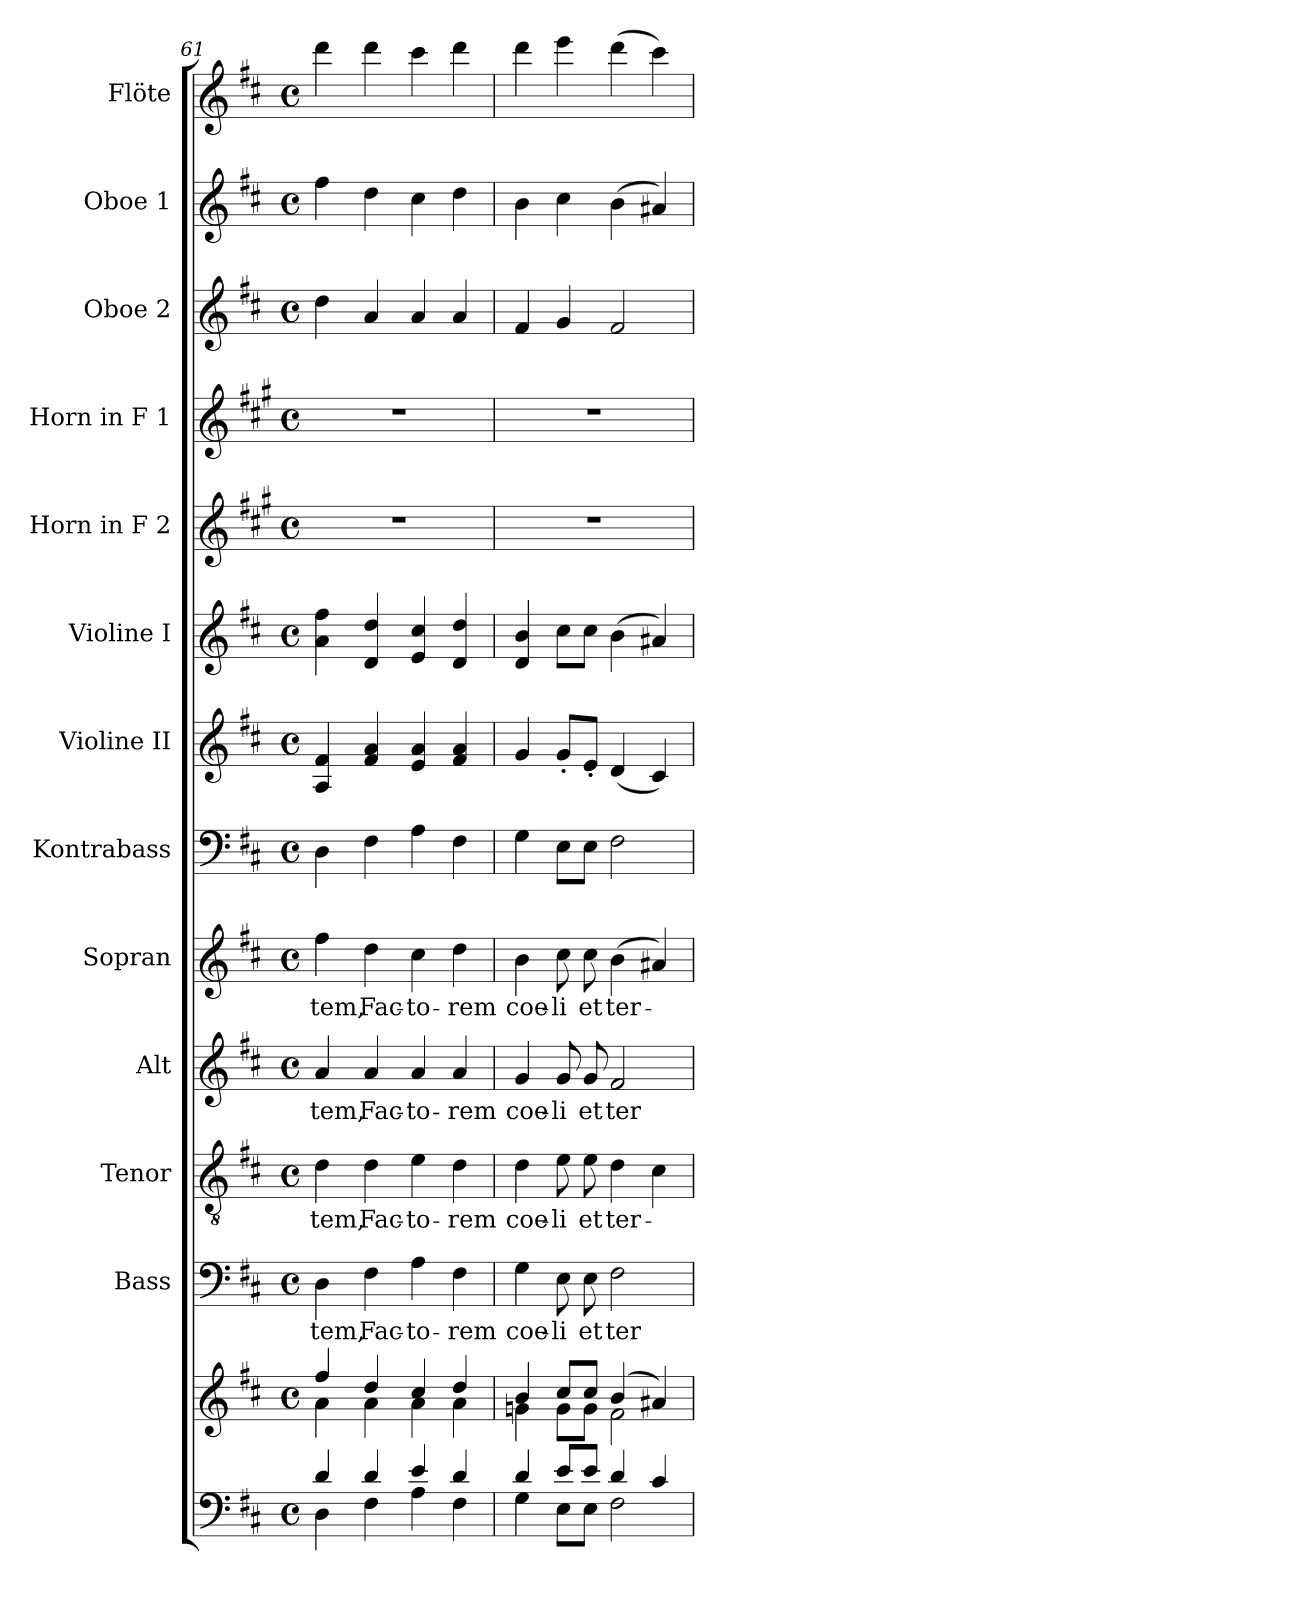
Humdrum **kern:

**kern	**kern	**kern	**text	**kern	**text	**kern	**text	**kern	**text	**kern	**kern	**kern	**kern	**kern	**kern	**kern	**kern
*part13	*part13	*part12	*part12	*part11	*part11	*part10	*part10	*part9	*part9	*part8	*part7	*part6	*part5	*part4	*part3	*part2	*part1
*staff14	*staff13	*staff12	*staff12	*staff11	*staff11	*staff10	*staff10	*staff9	*staff9	*staff8	*staff7	*staff6	*staff5	*staff4	*staff3	*staff2	*staff1
*	*	*I"Bass	*	*I"Tenor	*	*I"Alt	*	*I"Sopran	*	*I"Kontrabass	*I"Violine II	*I"Violine I	*I"Horn in F 2	*I"Horn in F 1	*I"Oboe 2	*I"Oboe 1	*I"Flöte
*	*	*I'B.	*	*I'T.	*	*I'A.	*	*I'S.	*	*I'Kb.	*I'Vl. II	*I'Vl. I	*	*	*I'Ob. 2	*I'Ob. 1	*I'Fl.
*clefF4	*clefG2	*clefF4	*	*clefGv2	*	*clefG2	*	*clefG2	*	*clefF4	*clefG2	*clefG2	*clefG2	*clefG2	*clefG2	*clefG2	*clefG2
*	*	*	*	*	*	*	*	*	*	*ITrd7c12	*	*	*ITrd4c7	*ITrd4c7	*	*	*
*k[f#c#]	*k[f#c#]	*k[f#c#]	*	*k[f#c#]	*	*k[f#c#]	*	*k[f#c#]	*	*k[f#c#]	*k[f#c#]	*k[f#c#]	*k[f#c#]	*k[f#c#]	*k[f#c#]	*k[f#c#]	*k[f#c#]
*D:	*D:	*D:	*	*D:	*	*D:	*	*D:	*	*D:	*D:	*D:	*D:	*D:	*D:	*D:	*D:
*M4/4	*M4/4	*M4/4	*	*M4/4	*	*M4/4	*	*M4/4	*	*M4/4	*M4/4	*M4/4	*M4/4	*M4/4	*M4/4	*M4/4	*M4/4
*met(c)	*met(c)	*met(c)	*	*met(c)	*	*met(c)	*	*met(c)	*	*met(c)	*met(c)	*met(c)	*met(c)	*met(c)	*met(c)	*met(c)	*met(c)
=61	=61	=61	=61	=61	=61	=61	=61	=61	=61	=61	=61	=61	=61	=61	=61	=61	=61
*^	*^	*	*	*	*	*	*	*	*	*	*	*	*	*	*	*	*
!	!	!	!	!	!LO:LY:b	!	!LO:LY:b	!	!LO:LY:b	!	!LO:LY:b	!	!	!	!	!	!	!	!
4d/	4D\	4ff#/	4a\	4D\	-tem,	4d\	-tem,	4a/	-tem,	4ff#\	-tem,	4DD\	4A/ 4f#/	4a\ 4ff#\	1r	1r	4dd\	4ff#\	4ddd\
!	!	!	!	!	!LO:LY:b	!	!LO:LY:b	!	!LO:LY:b	!	!LO:LY:b	!	!	!	!	!	!	!	!
4d/	4F#\	4dd/	4a\	4F#\	Fac-	4d\	Fac-	4a/	Fac-	4dd\	Fac-	4FF#\	4f#/ 4a/	4d/ 4dd/	.	.	4a/	4dd\	4ddd\
!	!	!	!	!	!LO:LY:b	!	!LO:LY:b	!	!LO:LY:b	!	!LO:LY:b	!	!	!	!	!	!	!	!
4e/	4A\	4cc#/	4a\	4A\	-to-	4e\	-to-	4a/	-to-	4cc#\	-to-	4AA\	4e/ 4a/	4e/ 4cc#/	.	.	4a/	4cc#\	4ccc#\
!	!	!	!	!	!LO:LY:b	!	!LO:LY:b	!	!LO:LY:b	!	!LO:LY:b	!	!	!	!	!	!	!	!
4d/	4F#\	4dd/	4a\	4F#\	-rem	4d\	-rem	4a/	-rem	4dd\	-rem	4FF#\	4f#/ 4a/	4d/ 4dd/	.	.	4a/	4dd\	4ddd\
=62	=62	=62	=62	=62	=62	=62	=62	=62	=62	=62	=62	=62	=62	=62	=62	=62	=62	=62	=62
!	!	!	!	!	!LO:LY:b	!	!LO:LY:b	!	!LO:LY:b	!	!LO:LY:b	!	!	!	!	!	!	!	!
4d/	4G\	4b/	4gn\	4G\	coe-	4d\	coe-	4g/	coe-	4b\	coe-	4GG\	4g/	4d/ 4b/	1r	1r	4f#/	4b\	4ddd\
!	!	!	!	!	!LO:LY:b	!	!LO:LY:b	!	!LO:LY:b	!	!LO:LY:b	!	!	!	!	!	!	!	!
8e/L	8E\L	8cc#/L	8g\L	8E\	-li	8e\	-li	8g/	-li	8cc#\	-li	8EE\L	8g'</L	8cc#\L	.	.	4g/	4cc#\	4eee\
!	!	!	!	!	!LO:LY:b	!	!LO:LY:b	!	!LO:LY:b	!	!LO:LY:b	!	!	!	!	!	!	!	!
8e/J	8E\J	8cc#/J	8g\J	8E\	et	8e\	et	8g/	et	8cc#\	et	8EE\J	8e'</J	8cc#\J	.	.	.	.	.
!	!	!	!	!	!LO:LY:b	!	!LO:LY:b	!	!LO:LY:b	!	!LO:LY:b	!	!	!	!	!	!	!	!
4d/	2F#\	(4b/	2f#\	2F#\	ter-	4d\	ter-	2f#/	ter-	(>4b\	ter-	2FF#\	(<4d/	(>4b\	.	.	2f#/	(>4b\	(>4ddd\
4c#/	.	4a#X/)	.	.	.	4c#\	.	.	.	4a#X/)	.	.	4c#/)	4a#X/)	.	.	.	4a#X/)	4ccc#\)
*v	*v	*	*	*	*	*	*	*	*	*	*	*	*	*	*	*	*	*	*
*	*v	*v	*	*	*	*	*	*	*	*	*	*	*	*	*	*	*	*
=	=	=	=	=	=	=	=	=	=	=	=	=	=	=	=	=	=
*-	*-	*-	*-	*-	*-	*-	*-	*-	*-	*-	*-	*-	*-	*-	*-	*-	*-
